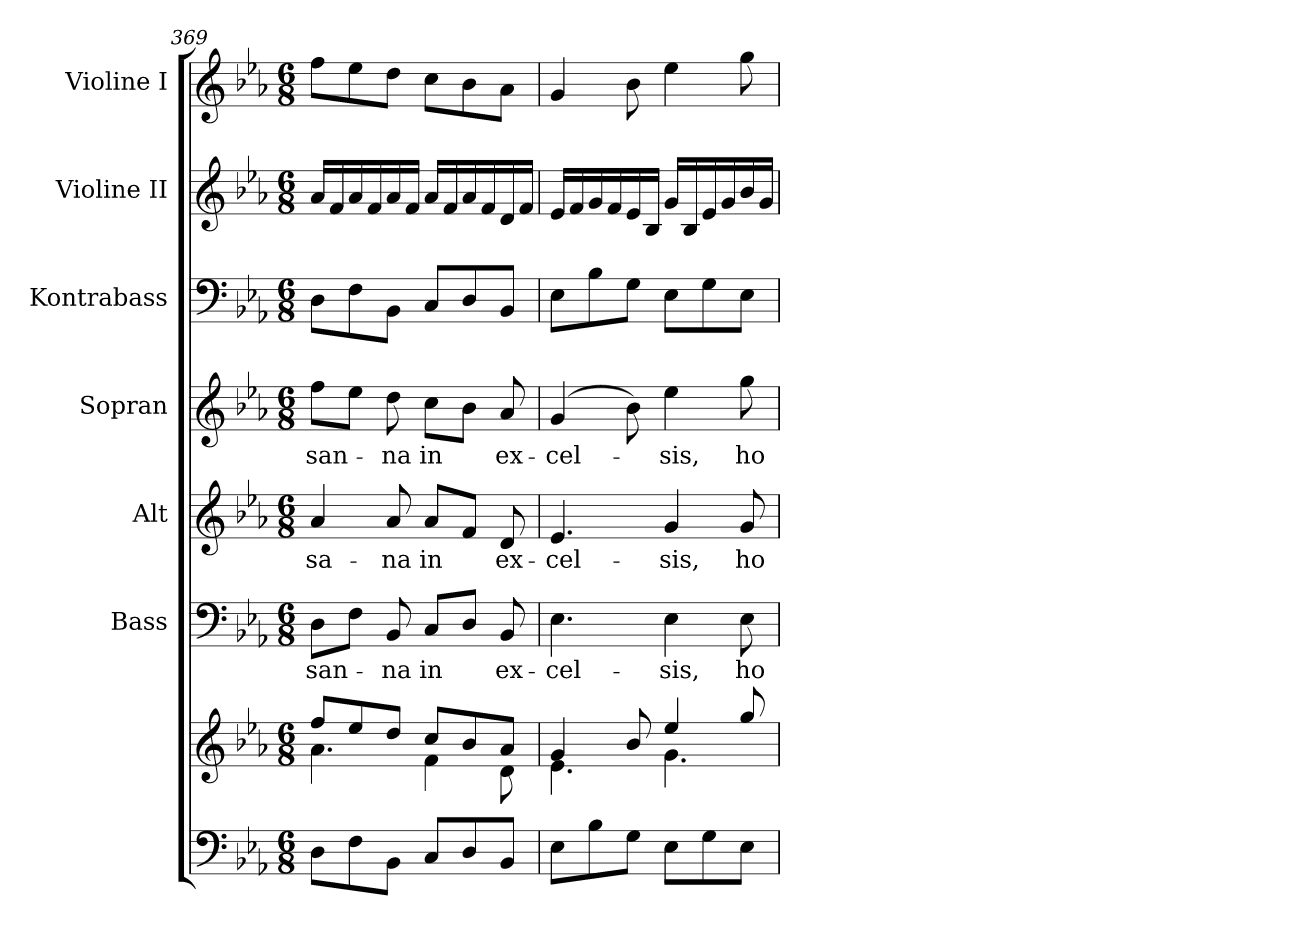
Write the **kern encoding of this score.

**kern	**kern	**kern	**text	**kern	**text	**kern	**text	**kern	**kern	**kern
*part7	*part7	*part6	*part6	*part5	*part5	*part4	*part4	*part3	*part2	*part1
*staff8	*staff7	*staff6	*staff6	*staff5	*staff5	*staff4	*staff4	*staff3	*staff2	*staff1
*	*	*I"Bass	*	*I"Alt	*	*I"Sopran	*	*I"Kontrabass	*I"Violine II	*I"Violine I
*	*	*I'B.	*	*I'A.	*	*I'S.	*	*I'Kb.	*I'Vl. II	*I'Vl. I
*clefF4	*clefG2	*clefF4	*	*clefG2	*	*clefG2	*	*clefF4	*clefG2	*clefG2
*	*	*	*	*	*	*	*	*ITrd7c12	*	*
*k[b-e-a-]	*k[b-e-a-]	*k[b-e-a-]	*	*k[b-e-a-]	*	*k[b-e-a-]	*	*k[b-e-a-]	*k[b-e-a-]	*k[b-e-a-]
*E-:	*E-:	*E-:	*	*E-:	*	*E-:	*	*E-:	*E-:	*E-:
*M6/8	*M6/8	*M6/8	*	*M6/8	*	*M6/8	*	*M6/8	*M6/8	*M6/8
=369	=369	=369	=369	=369	=369	=369	=369	=369	=369	=369
*	*^	*	*	*	*	*	*	*	*	*
!	!	!	!	!LO:LY:b	!	!LO:LY:b	!	!LO:LY:b	!	!	!
8D\L	8ff/L	4.a-\	8D\L	-san-	4a-/	-sa-	8ff\L	-san-	8DD\L	16a-/LL	8ff\L
.	.	.	.	.	.	.	.	.	.	16f/	.
8F\	8ee-/	.	8F\J	.	.	.	8ee-\J	.	8FF\	16a-/	8ee-\
.	.	.	.	.	.	.	.	.	.	16f/	.
!	!	!	!	!LO:LY:b	!	!LO:LY:b	!	!LO:LY:b	!	!	!
8BB-\J	8dd/J	.	8BB-/	-na	8a-/	-na	8dd\	-na	8BBB-\J	16a-/	8dd\J
.	.	.	.	.	.	.	.	.	.	16f/JJ	.
!	!	!	!	!LO:LY:b	!	!LO:LY:b	!	!LO:LY:b	!	!	!
8C/L	8cc/L	4f\	8C/L	in	8a-/L	in	8cc\L	in	8CC/L	16a-/LL	8cc\L
.	.	.	.	.	.	.	.	.	.	16f/	.
8D/	8b-/	.	8D/J	.	8f/J	.	8b-\J	.	8DD/	16a-/	8b-\
.	.	.	.	.	.	.	.	.	.	16f/	.
!	!	!	!	!LO:LY:b	!	!LO:LY:b	!	!LO:LY:b	!	!	!
8BB-/J	8a-/J	8d\	8BB-/	ex-	8d/	ex-	8a-/	ex-	8BBB-/J	16d/	8a-\J
.	.	.	.	.	.	.	.	.	.	16f/JJ	.
=370	=370	=370	=370	=370	=370	=370	=370	=370	=370	=370	=370
!	!	!	!	!LO:LY:b	!	!LO:LY:b	!	!LO:LY:b	!	!	!
8E-\L	4g/	4.e-\	4.E-\	-cel-	4.e-/	-cel-	(4g/	-cel-	8EE-\L	16e-/LL	4g/
.	.	.	.	.	.	.	.	.	.	16f/	.
8B-\	.	.	.	.	.	.	.	.	8BB-\	16g/	.
.	.	.	.	.	.	.	.	.	.	16f/	.
8G\J	8b-/	.	.	.	.	.	8b-\)	.	8GG\J	16e-/	8b-\
.	.	.	.	.	.	.	.	.	.	16B-/JJ	.
!	!	!	!	!LO:LY:b	!	!LO:LY:b	!	!LO:LY:b	!	!	!
8E-\L	4ee-/	4.g\	4E-\	-sis,	4g/	-sis,	4ee-\	-sis,	8EE-\L	16g/LL	4ee-\
.	.	.	.	.	.	.	.	.	.	16B-/	.
8G\	.	.	.	.	.	.	.	.	8GG\	16e-/	.
.	.	.	.	.	.	.	.	.	.	16g/	.
!	!	!	!	!LO:LY:b	!	!LO:LY:b	!	!LO:LY:b	!	!	!
8E-\J	8gg/	.	8E-\	ho-	8g/	ho-	8gg\	ho-	8EE-\J	16b-/	8gg\
.	.	.	.	.	.	.	.	.	.	16g/JJ	.
*	*v	*v	*	*	*	*	*	*	*	*	*
=	=	=	=	=	=	=	=	=	=	=
*-	*-	*-	*-	*-	*-	*-	*-	*-	*-	*-
